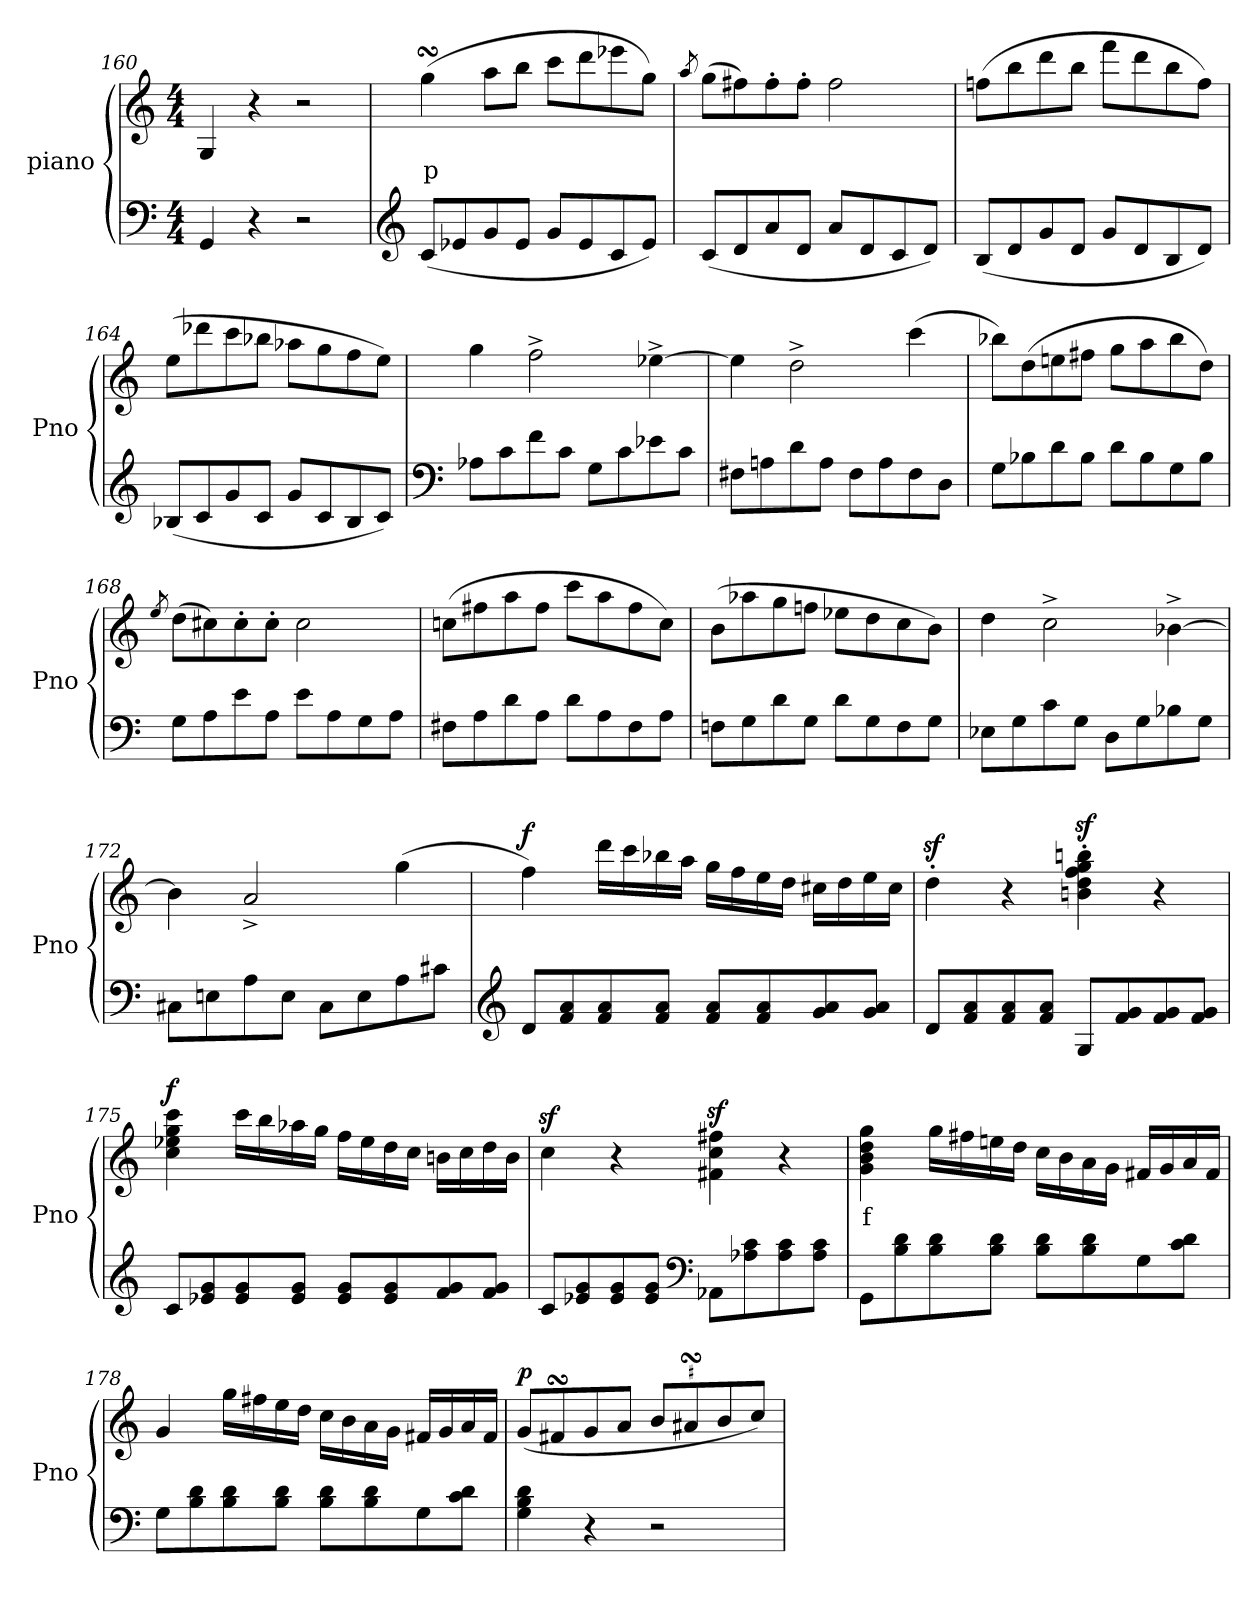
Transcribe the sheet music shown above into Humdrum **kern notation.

**kern	**kern	**text	**dynam
*part2	*part1	*part1	*part1
*staff2	*staff1	*staff1	*staff1
*I"piano	*I"piano	*	*
*I'Pno	*I'Pno	*	*
*clefF4	*clefG2	*	*
*k[]	*k[]	*	*
*M4/4	*M4/4	*	*
=160	=160	=160	=160
4GG/	4G/	.	.
4r	4r	.	.
2r	2r	.	.
!!LO:LB:g=z
=161	=161	=161	=161
*clefG2	*	*	*
(<8c/L	(>4ggsSSS\	p	.
8e-X/	.	.	.
8g/	8aa\L	.	.
8e-/J	8bb\J	.	.
8g/L	8ccc\L	.	.
8e-/	8ddd\	.	.
8c/	8eee-X\	.	.
8e-/J)	8gg\J)	.	.
=162	=162	=162	=162
.	8qaa/	.	.
(<8c/L	(>8gg\L	.	.
8d/	8ff#X\)	.	.
8a/	8ff#'\	.	.
8d/J	8ff#'\J	.	.
8a/L	2ff#\	.	.
8d/	.	.	.
8c/	.	.	.
8d/J)	.	.	.
=163	=163	=163	=163
(<8B/L	(>8ffn\L	.	.
8d/	8bb\	.	.
8g/	8ddd\	.	.
8d/J	8bb\J	.	.
8g/L	8fff\L	.	.
8d/	8ddd\	.	.
8B/	8bb\	.	.
8d/J)	8ff\J)	.	.
=164	=164	=164	=164
(<8B-X/L	(>8ee\L	.	.
8c/	8ddd-X\	.	.
8g/	8ccc\	.	.
8c/J	8bb-X\J	.	.
8g/L	8aa-X\L	.	.
8c/	8gg\	.	.
8B-/	8ff\	.	.
8c/J)	8ee\J)	.	.
=165	=165	=165	=165
*clefF4	*	*	*
8A-X\L	4gg\	.	.
8c\	.	.	.
8f\	2ff^\	.	.
8c\J	.	.	.
8G\L	.	.	.
8c\	.	.	.
8e-X\	[4ee-X^\	.	.
8c\J	.	.	.
!!LO:LB:g=z
=166	=166	=166	=166
8F#X\L	4ee-\]	.	.
8An\	.	.	.
8d\	2dd^\	.	.
8A\J	.	.	.
8F#\L	.	.	.
8A\	.	.	.
8F#\	(>4ccc\	.	.
8D\J	.	.	.
=167	=167	=167	=167
8G\L	8bb-X\L)	.	.
8B-X\	(>8dd\	.	.
8d\	8een\	.	.
8B-\J	8ff#X\J	.	.
8d\L	8gg\L	.	.
8B-\	8aa\	.	.
8G\	8bb-\	.	.
8B-\J	8dd\J)	.	.
=168	=168	=168	=168
.	8qee/	.	.
8G\L	(>8dd\L	.	.
8A\	8cc#X\)	.	.
8e\	8cc#'\	.	.
8A\J	8cc#'\J	.	.
8e\L	2cc#\	.	.
8A\	.	.	.
8G\	.	.	.
8A\J	.	.	.
=169	=169	=169	=169
8F#X\L	(>8ccn\L	.	.
8A\	8ff#X\	.	.
8d\	8aa\	.	.
8A\J	8ff#\J	.	.
8d\L	8ccc\L	.	.
8A\	8aa\	.	.
8F#\	8ff#\	.	.
8A\J	8cc\J)	.	.
=170	=170	=170	=170
8Fn\L	(>8b\L	.	.
8G\	8aa-X\	.	.
8d\	8gg\	.	.
8G\J	8ffn\J	.	.
8d\L	8ee-X\L	.	.
8G\	8dd\	.	.
8F\	8cc\	.	.
8G\J	8b\J)	.	.
!!LO:LB:g=z
=171	=171	=171	=171
8E-X\L	4dd\	.	.
8G\	.	.	.
8c\	2cc^\	.	.
8G\J	.	.	.
8D\L	.	.	.
8G\	.	.	.
8B-X\	[4b-X^\	.	.
8G\J	.	.	.
=172	=172	=172	=172
8C#X\L	4b-\]	.	.
8En\	.	.	.
8A\	2a^/	.	.
8E\J	.	.	.
8C#\L	.	.	.
8E\	.	.	.
8A\	(>4gg\	.	.
8c#X\J	.	.	.
=173	=173	=173	=173
*clefG2	*	*	*
!	!	!	!LO:DY:b
8d/L	4ff\)	.	f
8f/ 8a/	.	.	.
8f/ 8a/	16ddd\LL	.	.
.	16ccc\	.	.
8f/ 8a/J	16bb-X\	.	.
.	16aa\JJ	.	.
8f/ 8a/L	16gg\LL	.	.
.	16ff\	.	.
8f/ 8a/	16ee\	.	.
.	16dd\JJ	.	.
8g/ 8a/	16cc#X\LL	.	.
.	16dd\	.	.
8g/ 8a/J	16ee\	.	.
.	16cc#\JJ	.	.
=174	=174	=174	=174
8d/L	4ddz<'\	.	.
8f/ 8a/	.	.	.
8f/ 8a/	4r	.	.
8f/ 8a/J	.	.	.
8G/L	4bn\z<' 4dd\z<' 4ff\z<' 4gg\z<' 4bbn\z<'	.	.
8f/ 8g/	.	.	.
8f/ 8g/	4r	.	.
8f/ 8g/J	.	.	.
!!LO:LB:g=z
=175	=175	=175	=175
!	!	!	!LO:DY:b
8c/L	4cc\ 4ee-X\ 4gg\ 4ccc\	.	f
8e-X/ 8g/	.	.	.
8e-/ 8g/	16ccc\LL	.	.
.	16bb\	.	.
8e-/ 8g/J	16aa-X\	.	.
.	16gg\JJ	.	.
8e-/ 8g/L	16ff\LL	.	.
.	16ee-\	.	.
8e-/ 8g/	16dd\	.	.
.	16cc\JJ	.	.
8f/ 8g/	16bn\LL	.	.
.	16cc\	.	.
8f/ 8g/J	16dd\	.	.
.	16b\JJ	.	.
=176	=176	=176	=176
8c/L	4ccz<\	.	.
8e-X/ 8g/	.	.	.
8e-/ 8g/	4r	.	.
8e-/ 8g/J	.	.	.
*clefF4	*	*	*
8AA-X\L	4f#X\z< 4cc\z< 4ff#X\z<	.	.
8A-X\ 8c\	.	.	.
8A-\ 8c\	4r	.	.
8A-\ 8c\J	.	.	.
=177	=177	=177	=177
8GG\L	4g\ 4b\ 4dd\ 4gg\	f	.
8B\ 8d\	.	.	.
8B\ 8d\	16gg\LL	.	.
.	16ff#X\	.	.
8B\ 8d\J	16een\	.	.
.	16dd\JJ	.	.
8B\ 8d\L	16cc\LL	.	.
.	16b\	.	.
8B\ 8d\	16a\	.	.
.	16g\JJ	.	.
8G\	16f#X/LL	.	.
.	16g/	.	.
8c\ 8d\J	16a/	.	.
.	16f#/JJ	.	.
=178	=178	=178	=178
8G\L	4g/	.	.
8B\ 8d\	.	.	.
8B\ 8d\	16gg\LL	.	.
.	16ff#X\	.	.
8B\ 8d\J	16ee\	.	.
.	16dd\JJ	.	.
8B\ 8d\L	16cc\LL	.	.
.	16b\	.	.
8B\ 8d\	16a\	.	.
.	16g\JJ	.	.
8G\	16f#X/LL	.	.
.	16g/	.	.
8c\ 8d\J	16a/	.	.
.	16f#/JJ	.	.
!!LO:PB:g=z
=179	=179	=179	=179
!	!	!	!LO:DY:b
4G\ 4B\ 4d\	(<8g/L	.	p
.	8f#XsSsS/	.	.
4r	8g/	.	.
.	8a/J	.	.
2r	8b/L	.	.
.	8a#XsSsS/	.	.
.	8b/	.	.
.	8cc/J)	.	.
=	=	=	=
*-	*-	*-	*-
